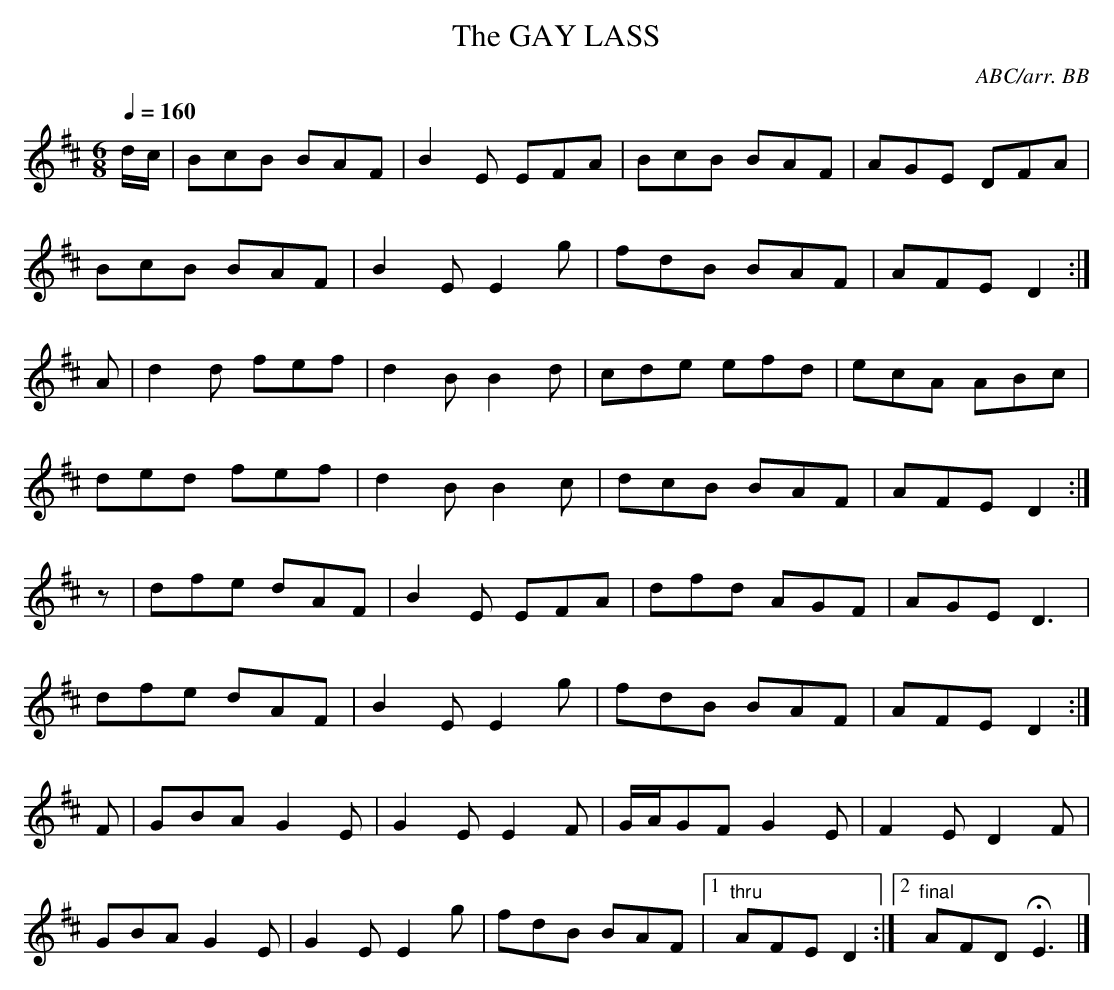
X:1
T:GAY LASS, The
Y:"Irish"
C:ABC/arr. BB
Q:1/4=160
M:6/8
L:1/8
K:Edor
d/c/|BcB BAF|B2E EFA|BcB BAF|AGE DFA|
BcB BAF|B2E E2g|fdB BAF|AFE D2 :|
A|d2d fef|d2B B2d|cde efd|ecA ABc|
ded fef|d2B B2c|dcB BAF|AFE D2 :|
z|dfe dAF|B2E EFA|dfd AGF|AGE D3|
dfe dAF|B2E E2g|fdB BAF|AFE D2 :|
F|GBA G2E|G2E E2F|G/A/GF G2E|F2E D2F|
GBA G2E|G2E E2g|fdB BAF|1 "thru"AFE D2 :|\
[2 "final"AFD HE3|]
